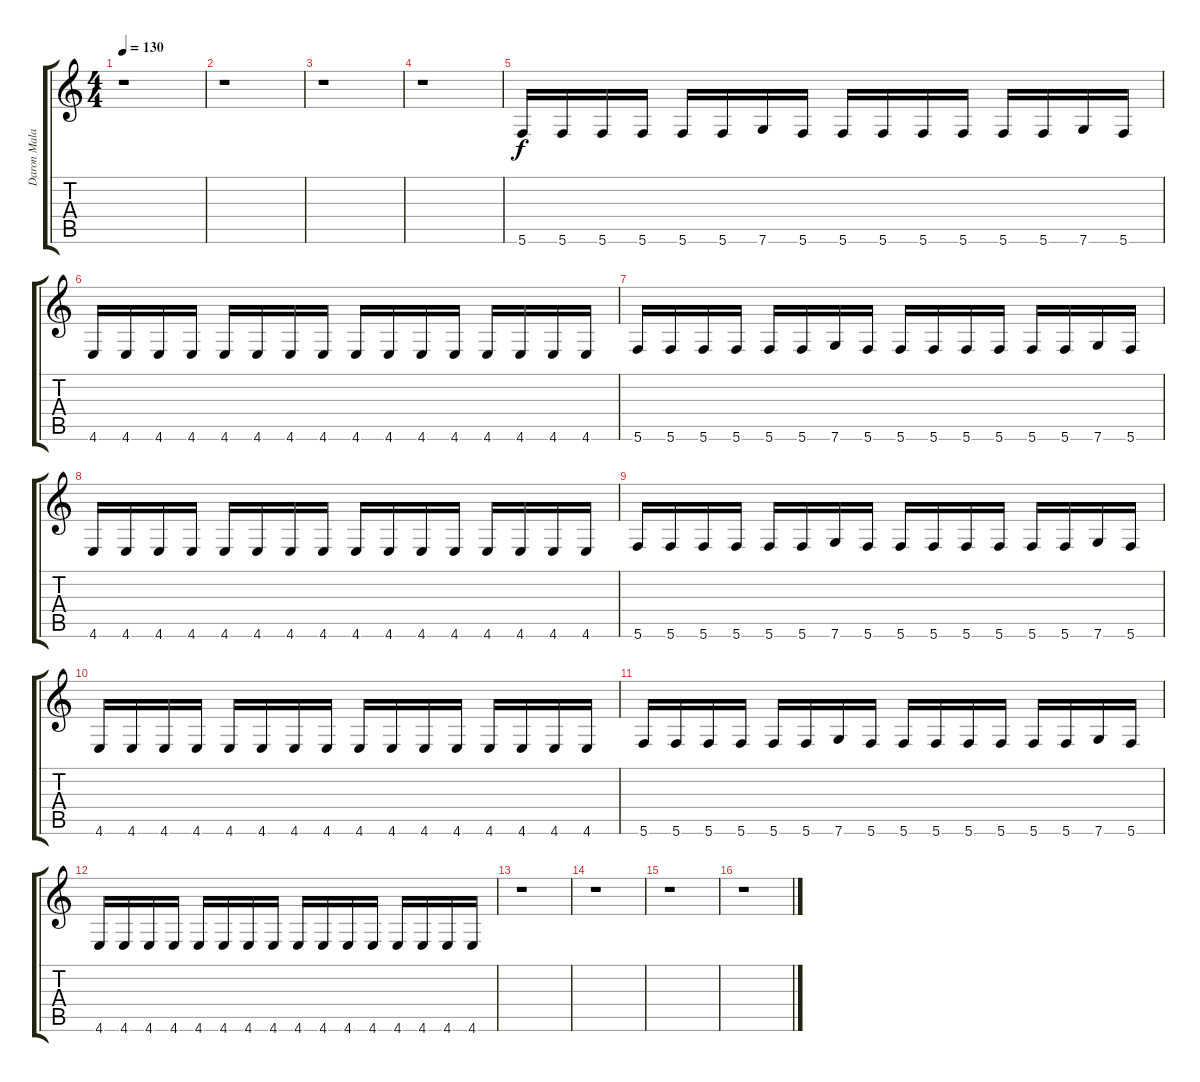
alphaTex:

\track ("Daron Malakian Fills" "Daron Mala") {instrument overdrivenguitar}
\staff {score tabs}
\tuning (D4 A3 F3 C3 G2 C2) {hide}
\ts (4 4)
\tempo 130
\clef g2
\ks c
r.1{dy f} |
r.1 |
r.1 |
r.1 |
5.6.16{volume 10} 5.6.16 5.6.16 5.6.16 5.6.16 5.6.16 7.6.16 5.6.16 5.6.16 5.6.16 5.6.16 5.6.16 5.6.16 5.6.16 7.6.16 5.6.16 |
4.6.16 4.6.16 4.6.16 4.6.16 4.6.16 4.6.16 4.6.16 4.6.16 4.6.16 4.6.16 4.6.16 4.6.16 4.6.16 4.6.16 4.6.16 4.6.16 |
5.6.16 5.6.16 5.6.16 5.6.16 5.6.16 5.6.16 7.6.16 5.6.16 5.6.16 5.6.16 5.6.16 5.6.16 5.6.16 5.6.16 7.6.16 5.6.16 |
4.6.16 4.6.16 4.6.16 4.6.16 4.6.16 4.6.16 4.6.16 4.6.16 4.6.16 4.6.16 4.6.16 4.6.16 4.6.16 4.6.16 4.6.16 4.6.16 |
5.6.16 5.6.16 5.6.16 5.6.16 5.6.16 5.6.16 7.6.16 5.6.16 5.6.16 5.6.16 5.6.16 5.6.16 5.6.16 5.6.16 7.6.16 5.6.16 |
4.6.16 4.6.16 4.6.16 4.6.16 4.6.16 4.6.16 4.6.16 4.6.16 4.6.16 4.6.16 4.6.16 4.6.16 4.6.16 4.6.16 4.6.16 4.6.16 |
5.6.16 5.6.16 5.6.16 5.6.16 5.6.16 5.6.16 7.6.16 5.6.16 5.6.16 5.6.16 5.6.16 5.6.16 5.6.16 5.6.16 7.6.16 5.6.16 |
4.6.16 4.6.16 4.6.16 4.6.16 4.6.16 4.6.16 4.6.16 4.6.16 4.6.16 4.6.16 4.6.16 4.6.16 4.6.16 4.6.16 4.6.16 4.6.16 |
r.1 |
r.1 |
r.1 |
r.1
